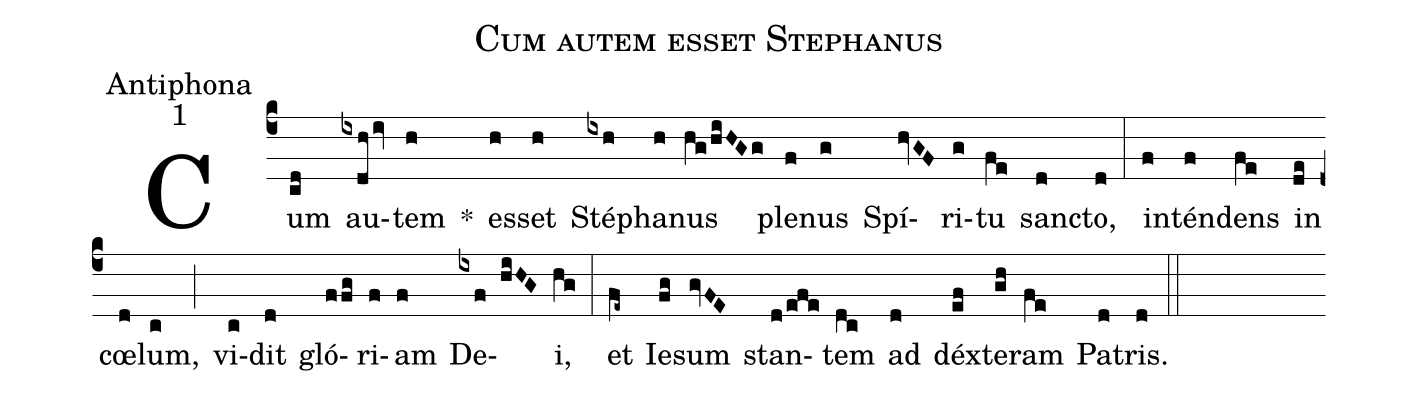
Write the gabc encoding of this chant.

name:Cum autem esset Stephanus;
office-part:Antiphona;
mode:1;
%%
(c4) Cum(cd) au(ixdhiv)tem(h) *() es(h)set(h) Sté(ixh)pha(h)nus(hg/hiHGg) ple(f)nus(g) Spí(hvGF)ri(g)tu(fe) san(d)cto,(d) (:) in(f)tén(f)dens(fe) in(de) cœ(d)lum,(c) (;) vi(c)dit(d) gló(ffg)ri(f)am(f) De(ixf hiHG)i,(hg) (:) et(fe~) Ie(fg)sum(gvFE) stan(d/efe)tem(dc) ad(d) déx(ef)te(gh)ram(fe) Pa(d)tris.(d) (::)
